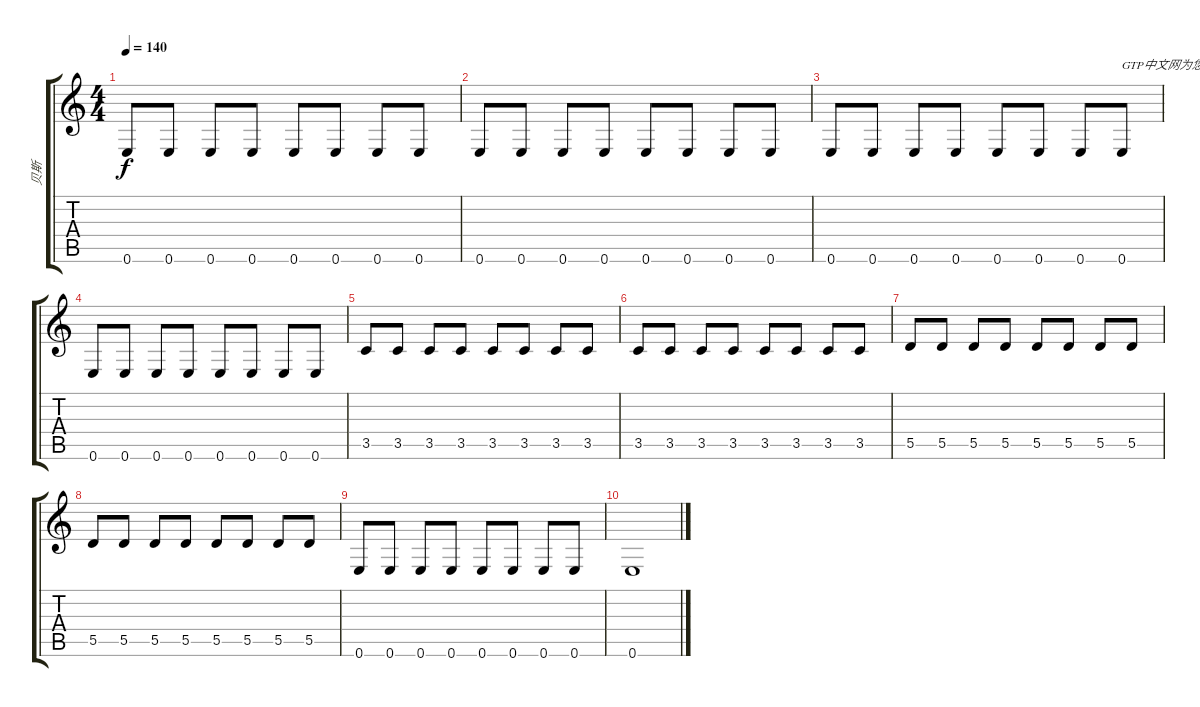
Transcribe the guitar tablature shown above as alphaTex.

\track ("贝斯" "贝斯") {instrument electricbassfinger}
\staff {score tabs}
\tuning (E4 B3 G3 D3 A2 E2) {hide}
\ts (4 4)
\tempo 140
\clef g2
\ks c
0.6.8{dy f} 0.6.8 0.6.8 0.6.8 0.6.8 0.6.8 0.6.8 0.6.8 |
0.6.8 0.6.8 0.6.8 0.6.8 0.6.8 0.6.8 0.6.8 0.6.8 |
0.6.8 0.6.8 0.6.8 0.6.8 0.6.8 0.6.8 0.6.8 0.6.8{txt "GTP中文网为您提供优秀的谱子"} |
0.6.8 0.6.8 0.6.8 0.6.8 0.6.8 0.6.8 0.6.8 0.6.8 |
3.5.8 3.5.8 3.5.8 3.5.8 3.5.8 3.5.8 3.5.8 3.5.8 |
3.5.8 3.5.8 3.5.8 3.5.8 3.5.8 3.5.8 3.5.8 3.5.8 |
5.5.8 5.5.8 5.5.8 5.5.8 5.5.8 5.5.8 5.5.8 5.5.8 |
5.5.8 5.5.8 5.5.8 5.5.8 5.5.8 5.5.8 5.5.8 5.5.8 |
0.6.8 0.6.8 0.6.8 0.6.8 0.6.8 0.6.8 0.6.8 0.6.8 |
0.6.1
